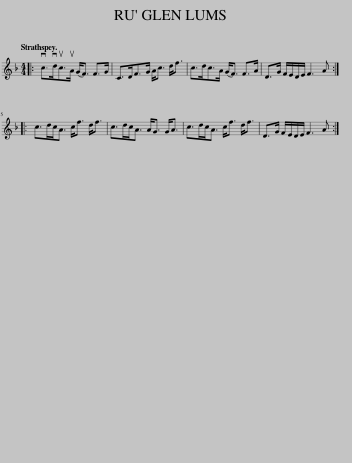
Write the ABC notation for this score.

X:1
L:1/8
Q:1/4=120
M:4/4
I:linebreak $
K:F
V:1 treble
V:1
|: vc>vduc>uA (G<F) F>G | C>DF>G A<c d<f | c>dc>A (G<F) F>A | D>G F/E/D/E/ F3 A ::$ c>dc<A c<f d<f | %5
 c>dc<A A<G G<A | c>dc<A c<f d<f | D>G F/E/D/E/ F3 A :| %8
